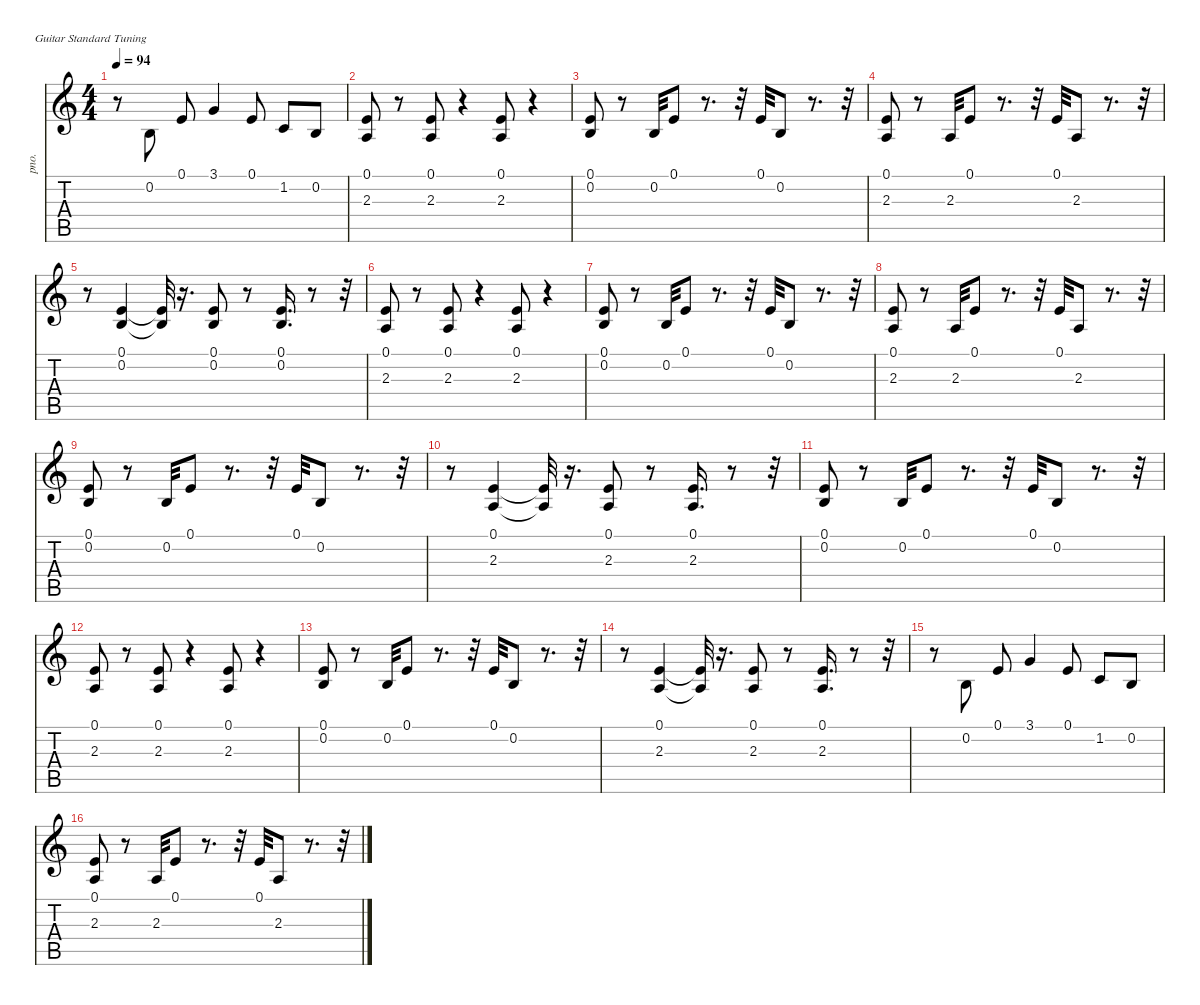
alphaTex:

\defaultSystemsLayout 4
\hideDynamics
\bracketExtendMode nobrackets
\otherSystemsTrackNameOrientation horizontal
\track ("Bright Acoustic Piano" "pno.") {instrument brightacousticpiano}
\staff {score tabs}
\tuning (E4 B3 G3 D3 A2 E2)
\ts (4 4)
\tempo 94
\clef g2
\ks c
r.8{dy mf beam Down} 0.2.8{dy mp beam Up} 0.1.8{beam Up} 3.1.4{dy mf beam Up} 0.1.8{dy mp beam Up} 1.2.8{dy mf beam Up} 0.2.8{dy mp beam Up} |
(0.1 2.3).8{dy mf beam Up} r.8{beam Up} (0.1 2.3).8{beam Up} r.4{beam Up} (0.1 2.3).8{beam Up} r.4{beam Up} |
(0.1 0.2).8{beam Up} r.8{beam Up} 0.2.32{beam Up} 0.1.8{dy f beam Up} r.8{d beam Up} r.32{beam Up} 0.1.32{beam Up} 0.2.8{dy mp beam Up} r.8{d beam Up} r.32{beam Up} |
(0.1 2.3).8{dy mf beam Up} r.8{beam Up} 2.3.32{beam Up} 0.1.8{dy f beam Up} r.8{d beam Up} r.32{beam Up} 0.1.32{beam Up} 2.3.8{dy mp beam Up} r.8{d beam Up} r.32{beam Up} |
r.8{beam Down} (0.1 0.2).4{dy mf beam Up} (0.1{t} 0.2{t}).32{dy f beam Up} r.16{d beam Up} (0.1 0.2).8{dy mf beam Up} r.8{beam Up} (0.1 0.2).16{d beam Up} r.8{beam Up} r.32{beam Up} |
(0.1 2.3).8{beam Up} r.8{beam Up} (0.1 2.3).8{beam Up} r.4{beam Up} (0.1 2.3).8{beam Up} r.4{beam Up} |
(0.1 0.2).8{beam Up} r.8{beam Up} 0.2.32{beam Up} 0.1.8{dy f beam Up} r.8{d beam Up} r.32{beam Up} 0.1.32{beam Up} 0.2.8{dy mp beam Up} r.8{d beam Up} r.32{beam Up} |
(0.1 2.3).8{dy mf beam Up} r.8{beam Up} 2.3.32{beam Up} 0.1.8{dy f beam Up} r.8{d beam Up} r.32{beam Up} 0.1.32{beam Up} 2.3.8{dy mp beam Up} r.8{d beam Up} r.32{beam Up} |
(0.1 0.2).8{dy mf beam Up} r.8{beam Up} 0.2.32{beam Up} 0.1.8{dy f beam Up} r.8{d beam Up} r.32{beam Up} 0.1.32{beam Up} 0.2.8{dy mp beam Up} r.8{d beam Up} r.32{beam Up} |
r.8{beam Down} (0.1 2.3).4{dy mf beam Up} (0.1{t} 2.3{t}).32{dy f beam Up} r.16{d beam Up} (0.1 2.3).8{dy mf beam Up} r.8{beam Up} (0.1 2.3).16{d beam Up} r.8{beam Up} r.32{beam Up} |
(0.1 0.2).8{beam Up} r.8{beam Up} 0.2.32{beam Up} 0.1.8{dy f beam Up} r.8{d beam Up} r.32{beam Up} 0.1.32{beam Up} 0.2.8{dy mp beam Up} r.8{d beam Up} r.32{beam Up} |
(0.1 2.3).8{dy mf beam Up} r.8{beam Up} (0.1 2.3).8{beam Up} r.4{beam Up} (0.1 2.3).8{beam Up} r.4{beam Up} |
(0.1 0.2).8{beam Up} r.8{beam Up} 0.2.32{beam Up} 0.1.8{dy f beam Up} r.8{d beam Up} r.32{beam Up} 0.1.32{beam Up} 0.2.8{dy mp beam Up} r.8{d beam Up} r.32{beam Up} |
r.8{beam Down} (0.1 2.3).4{dy mf beam Up} (0.1{t} 2.3{t}).32{dy f beam Up} r.16{d beam Up} (0.1 2.3).8{dy mf beam Up} r.8{beam Up} (0.1 2.3).16{d beam Up} r.8{beam Up} r.32{beam Up} |
r.8{beam Down} 0.2.8{dy mp beam Up} 0.1.8{beam Up} 3.1.4{dy mf beam Up} 0.1.8{dy mp beam Up} 1.2.8{dy mf beam Up} 0.2.8{dy mp beam Up} |
(0.1 2.3).8{dy mf beam Up} r.8{beam Up} 2.3.32{beam Up} 0.1.8{dy f beam Up} r.8{d beam Up} r.32{beam Up} 0.1.32{beam Up} 2.3.8{dy mp beam Up} r.8{d beam Up} r.32{beam Up}
